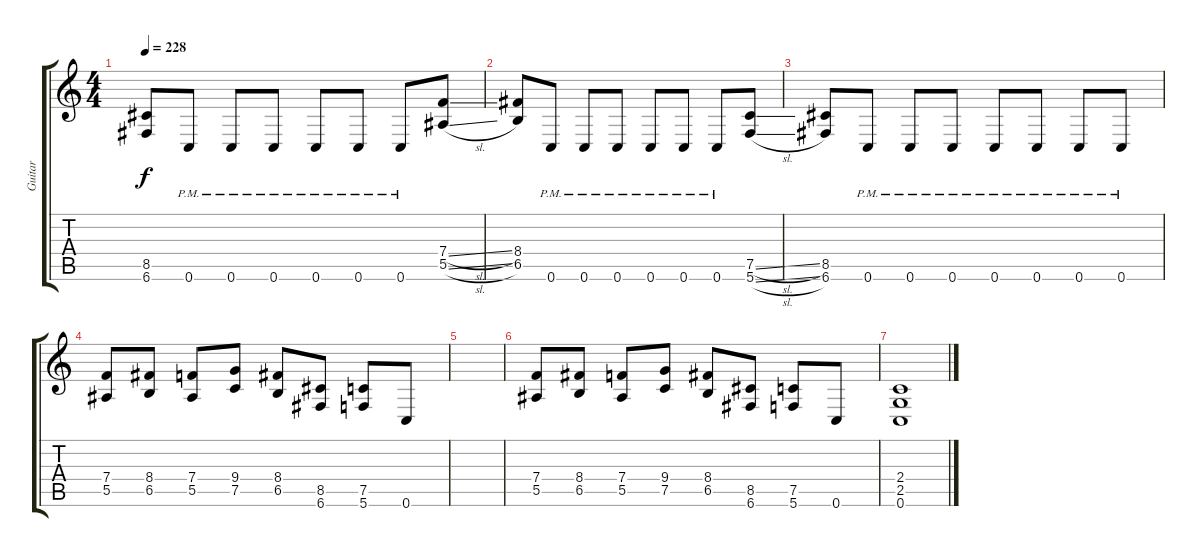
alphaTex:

\track ("Guitar" "Guitar") {instrument distortionguitar}
\staff {score tabs}
\tuning (C4 G3 Eb3 Bb2 F2 C2) {hide}
\ts (4 4)
\tempo 228
\clef g2
\ks c
(8.5 6.6).8{dy f} 0.6{pm}.8 0.6{pm}.8 0.6{pm}.8 0.6{pm}.8 0.6{pm}.8 0.6{pm}.8 (7.4{sl} 5.5{sl}).8 |
(8.4 6.5).8 0.6{pm}.8 0.6{pm}.8 0.6{pm}.8 0.6{pm}.8 0.6{pm}.8 0.6{pm}.8 (7.5{sl} 5.6{sl}).8 |
(8.5 6.6).8 0.6{pm}.8 0.6{pm}.8 0.6{pm}.8 0.6{pm}.8 0.6{pm}.8 0.6{pm}.8 0.6{pm}.8 |
(7.4 5.5).8 (8.4 6.5).8 (7.4 5.5).8 (9.4 7.5).8 (8.4 6.5).8 (8.5 6.6).8 (7.5 5.6).8 0.6.8 |
|
(7.4 5.5).8 (8.4 6.5).8 (7.4 5.5).8 (9.4 7.5).8 (8.4 6.5).8 (8.5 6.6).8 (7.5 5.6).8 0.6.8 |
(2.4 2.5 0.6).1
